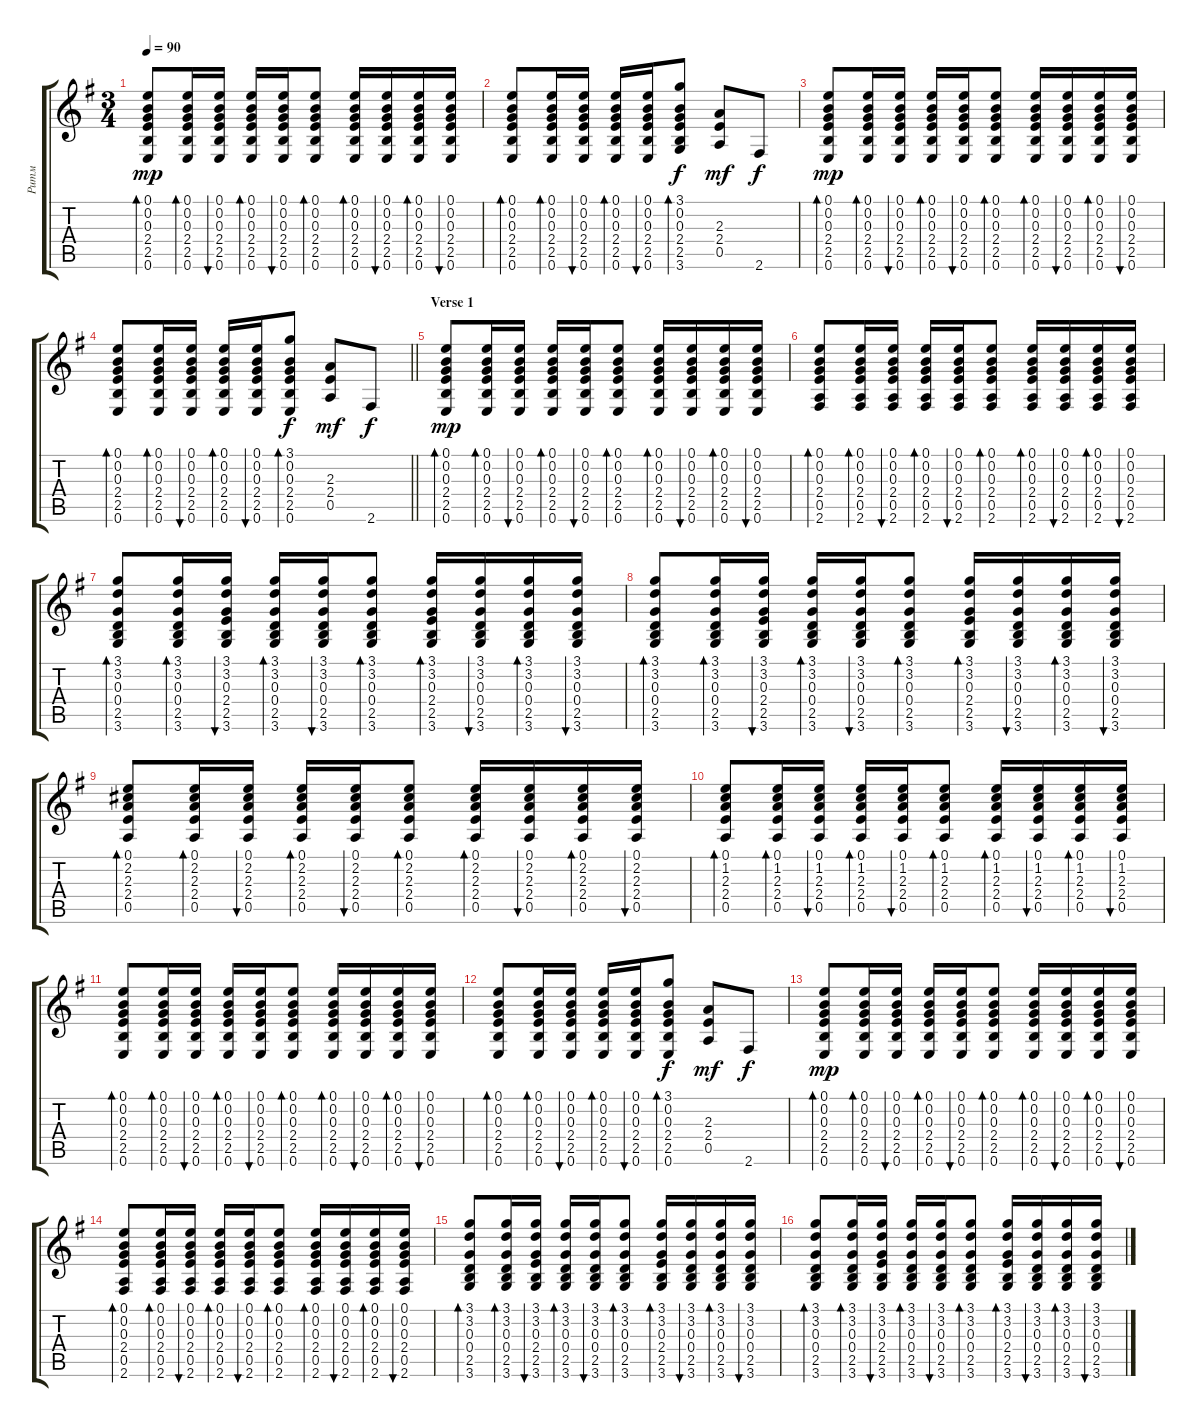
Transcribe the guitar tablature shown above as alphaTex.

\track ("Ритм" "Ритм") {instrument acousticguitarsteel}
\staff {score tabs}
\tuning (E4 B3 G3 D3 A2 E2) {hide}
\ts (3 4)
\tempo 90
\clef g2
\ks eminor
(0.1 0.2 0.3 2.4 2.5 0.6).8{bd 30 dy mp} (0.1 0.2 0.3 2.4 2.5 0.6).16{bd 30} (0.1 0.2 0.3 2.4 2.5 0.6).16{bu 30} (0.1 0.2 0.3 2.4 2.5 0.6).16{bd 30} (0.1 0.2 0.3 2.4 2.5 0.6).16{bu 30} (0.1 0.2 0.3 2.4 2.5 0.6).8{bd 30} (0.1 0.2 0.3 2.4 2.5 0.6).16{bd 30} (0.1 0.2 0.3 2.4 2.5 0.6).16{bu 30} (0.1 0.2 0.3 2.4 2.5 0.6).16{bd 30} (0.1 0.2 0.3 2.4 2.5 0.6).16{bu 30} |
(0.1 0.2 0.3 2.4 2.5 0.6).8{bd 30} (0.1 0.2 0.3 2.4 2.5 0.6).16{bd 30} (0.1 0.2 0.3 2.4 2.5 0.6).16{bu 30} (0.1 0.2 0.3 2.4 2.5 0.6).16{bd 30} (0.1 0.2 0.3 2.4 2.5 0.6).16{bu 30} (3.1 0.2 0.3 2.4 2.5 3.6).8{bd 30 dy f} (2.3 2.4 0.5).8{dy mf} 2.6.8{dy f} |
(0.1 0.2 0.3 2.4 2.5 0.6).8{bd 30 dy mp} (0.1 0.2 0.3 2.4 2.5 0.6).16{bd 30} (0.1 0.2 0.3 2.4 2.5 0.6).16{bu 30} (0.1 0.2 0.3 2.4 2.5 0.6).16{bd 30} (0.1 0.2 0.3 2.4 2.5 0.6).16{bu 30} (0.1 0.2 0.3 2.4 2.5 0.6).8{bd 30} (0.1 0.2 0.3 2.4 2.5 0.6).16{bd 30} (0.1 0.2 0.3 2.4 2.5 0.6).16{bu 30} (0.1 0.2 0.3 2.4 2.5 0.6).16{bd 30} (0.1 0.2 0.3 2.4 2.5 0.6).16{bu 30} |
\barLineRight lightlight
(0.1 0.2 0.3 2.4 2.5 0.6).8{bd 30} (0.1 0.2 0.3 2.4 2.5 0.6).16{bd 30} (0.1 0.2 0.3 2.4 2.5 0.6).16{bu 30} (0.1 0.2 0.3 2.4 2.5 0.6).16{bd 30} (0.1 0.2 0.3 2.4 2.5 0.6).16{bu 30} (3.1 0.2 0.3 2.4 2.5 0.6).8{bd 30 dy f} (2.3 2.4 0.5).8{dy mf} 2.6.8{dy f} |
\section ("" "Verse 1")
(0.1 0.2 0.3 2.4 2.5 0.6).8{bd 30 dy mp} (0.1 0.2 0.3 2.4 2.5 0.6).16{bd 30} (0.1 0.2 0.3 2.4 2.5 0.6).16{bu 30} (0.1 0.2 0.3 2.4 2.5 0.6).16{bd 30} (0.1 0.2 0.3 2.4 2.5 0.6).16{bu 30} (0.1 0.2 0.3 2.4 2.5 0.6).8{bd 30} (0.1 0.2 0.3 2.4 2.5 0.6).16{bd 30} (0.1 0.2 0.3 2.4 2.5 0.6).16{bu 30} (0.1 0.2 0.3 2.4 2.5 0.6).16{bd 30} (0.1 0.2 0.3 2.4 2.5 0.6).16{bu 30} |
(0.1 0.2 0.3 2.4 0.5 2.6).8{bd 30} (0.1 0.2 0.3 2.4 0.5 2.6).16{bd 30} (0.1 0.2 0.3 2.4 0.5 2.6).16{bu 30} (0.1 0.2 0.3 2.4 0.5 2.6).16{bd 30} (0.1 0.2 0.3 2.4 0.5 2.6).16{bu 30} (0.1 0.2 0.3 2.4 0.5 2.6).8{bd 30} (0.1 0.2 0.3 2.4 0.5 2.6).16{bd 30} (0.1 0.2 0.3 2.4 0.5 2.6).16{bu 30} (0.1 0.2 0.3 2.4 0.5 2.6).16{bd 30} (0.1 0.2 0.3 2.4 0.5 2.6).16{bu 30} |
(3.1 3.2 0.3 0.4 2.5 3.6).8{bd 30} (3.1 3.2 0.3 0.4 2.5 3.6).16{bd 30} (3.1 3.2 0.3 2.4 2.5 3.6).16{bu 30} (3.1 3.2 0.3 0.4 2.5 3.6).16{bd 30} (3.1 3.2 0.3 0.4 2.5 3.6).16{bu 30} (3.1 3.2 0.3 0.4 2.5 3.6).8{bd 30} (3.1 3.2 0.3 2.4 2.5 3.6).16{bd 30} (3.1 3.2 0.3 0.4 2.5 3.6).16{bu 30} (3.1 3.2 0.3 0.4 2.5 3.6).16{bd 30} (3.1 3.2 0.3 0.4 2.5 3.6).16{bu 30} |
(3.1 3.2 0.3 0.4 2.5 3.6).8{bd 30} (3.1 3.2 0.3 0.4 2.5 3.6).16{bd 30} (3.1 3.2 0.3 2.4 2.5 3.6).16{bu 30} (3.1 3.2 0.3 0.4 2.5 3.6).16{bd 30} (3.1 3.2 0.3 0.4 2.5 3.6).16{bu 30} (3.1 3.2 0.3 0.4 2.5 3.6).8{bd 30} (3.1 3.2 0.3 2.4 2.5 3.6).16{bd 30} (3.1 3.2 0.3 0.4 2.5 3.6).16{bu 30} (3.1 3.2 0.3 0.4 2.5 3.6).16{bd 30} (3.1 3.2 0.3 0.4 2.5 3.6).16{bu 30} |
(0.1 2.2 2.3 2.4 0.5).8{bd 30} (0.1 2.2 2.3 2.4 0.5).16{bd 30} (0.1 2.2 2.3 2.4 0.5).16{bu 30} (0.1 2.2 2.3 2.4 0.5).16{bd 30} (0.1 2.2 2.3 2.4 0.5).16{bu 30} (0.1 2.2 2.3 2.4 0.5).8{bd 30} (0.1 2.2 2.3 2.4 0.5).16{bd 30} (0.1 2.2 2.3 2.4 0.5).16{bu 30} (0.1 2.2 2.3 2.4 0.5).16{bd 30} (0.1 2.2 2.3 2.4 0.5).16{bu 30} |
(0.1 1.2 2.3 2.4 0.5).8{bd 30} (0.1 1.2 2.3 2.4 0.5).16{bd 30} (0.1 1.2 2.3 2.4 0.5).16{bu 30} (0.1 1.2 2.3 2.4 0.5).16{bd 30} (0.1 1.2 2.3 2.4 0.5).16{bu 30} (0.1 1.2 2.3 2.4 0.5).8{bd 30} (0.1 1.2 2.3 2.4 0.5).16{bd 30} (0.1 1.2 2.3 2.4 0.5).16{bu 30} (0.1 1.2 2.3 2.4 0.5).16{bd 30} (0.1 1.2 2.3 2.4 0.5).16{bu 30} |
(0.1 0.2 0.3 2.4 2.5 0.6).8{bd 30} (0.1 0.2 0.3 2.4 2.5 0.6).16{bd 30} (0.1 0.2 0.3 2.4 2.5 0.6).16{bu 30} (0.1 0.2 0.3 2.4 2.5 0.6).16{bd 30} (0.1 0.2 0.3 2.4 2.5 0.6).16{bu 30} (0.1 0.2 0.3 2.4 2.5 0.6).8{bd 30} (0.1 0.2 0.3 2.4 2.5 0.6).16{bd 30} (0.1 0.2 0.3 2.4 2.5 0.6).16{bu 30} (0.1 0.2 0.3 2.4 2.5 0.6).16{bd 30} (0.1 0.2 0.3 2.4 2.5 0.6).16{bu 30} |
(0.1 0.2 0.3 2.4 2.5 0.6).8{bd 30} (0.1 0.2 0.3 2.4 2.5 0.6).16{bd 30} (0.1 0.2 0.3 2.4 2.5 0.6).16{bu 30} (0.1 0.2 0.3 2.4 2.5 0.6).16{bd 30} (0.1 0.2 0.3 2.4 2.5 0.6).16{bu 30} (3.1 0.2 0.3 2.4 2.5 0.6).8{bd 30 dy f} (2.3 2.4 0.5).8{dy mf} 2.6.8{dy f} |
(0.1 0.2 0.3 2.4 2.5 0.6).8{bd 30 dy mp} (0.1 0.2 0.3 2.4 2.5 0.6).16{bd 30} (0.1 0.2 0.3 2.4 2.5 0.6).16{bu 30} (0.1 0.2 0.3 2.4 2.5 0.6).16{bd 30} (0.1 0.2 0.3 2.4 2.5 0.6).16{bu 30} (0.1 0.2 0.3 2.4 2.5 0.6).8{bd 30} (0.1 0.2 0.3 2.4 2.5 0.6).16{bd 30} (0.1 0.2 0.3 2.4 2.5 0.6).16{bu 30} (0.1 0.2 0.3 2.4 2.5 0.6).16{bd 30} (0.1 0.2 0.3 2.4 2.5 0.6).16{bu 30} |
(0.1 0.2 0.3 2.4 0.5 2.6).8{bd 30} (0.1 0.2 0.3 2.4 0.5 2.6).16{bd 30} (0.1 0.2 0.3 2.4 0.5 2.6).16{bu 30} (0.1 0.2 0.3 2.4 0.5 2.6).16{bd 30} (0.1 0.2 0.3 2.4 0.5 2.6).16{bu 30} (0.1 0.2 0.3 2.4 0.5 2.6).8{bd 30} (0.1 0.2 0.3 2.4 0.5 2.6).16{bd 30} (0.1 0.2 0.3 2.4 0.5 2.6).16{bu 30} (0.1 0.2 0.3 2.4 0.5 2.6).16{bd 30} (0.1 0.2 0.3 2.4 0.5 2.6).16{bu 30} |
(3.1 3.2 0.3 0.4 2.5 3.6).8{bd 30} (3.1 3.2 0.3 0.4 2.5 3.6).16{bd 30} (3.1 3.2 0.3 2.4 2.5 3.6).16{bu 30} (3.1 3.2 0.3 0.4 2.5 3.6).16{bd 30} (3.1 3.2 0.3 0.4 2.5 3.6).16{bu 30} (3.1 3.2 0.3 0.4 2.5 3.6).8{bd 30} (3.1 3.2 0.3 2.4 2.5 3.6).16{bd 30} (3.1 3.2 0.3 0.4 2.5 3.6).16{bu 30} (3.1 3.2 0.3 0.4 2.5 3.6).16{bd 30} (3.1 3.2 0.3 0.4 2.5 3.6).16{bu 30} |
(3.1 3.2 0.3 0.4 2.5 3.6).8{bd 30} (3.1 3.2 0.3 0.4 2.5 3.6).16{bd 30} (3.1 3.2 0.3 2.4 2.5 3.6).16{bu 30} (3.1 3.2 0.3 0.4 2.5 3.6).16{bd 30} (3.1 3.2 0.3 0.4 2.5 3.6).16{bu 30} (3.1 3.2 0.3 0.4 2.5 3.6).8{bd 30} (3.1 3.2 0.3 2.4 2.5 3.6).16{bd 30} (3.1 3.2 0.3 0.4 2.5 3.6).16{bu 30} (3.1 3.2 0.3 0.4 2.5 3.6).16{bd 30} (3.1 3.2 0.3 0.4 2.5 3.6).16{bu 30}
